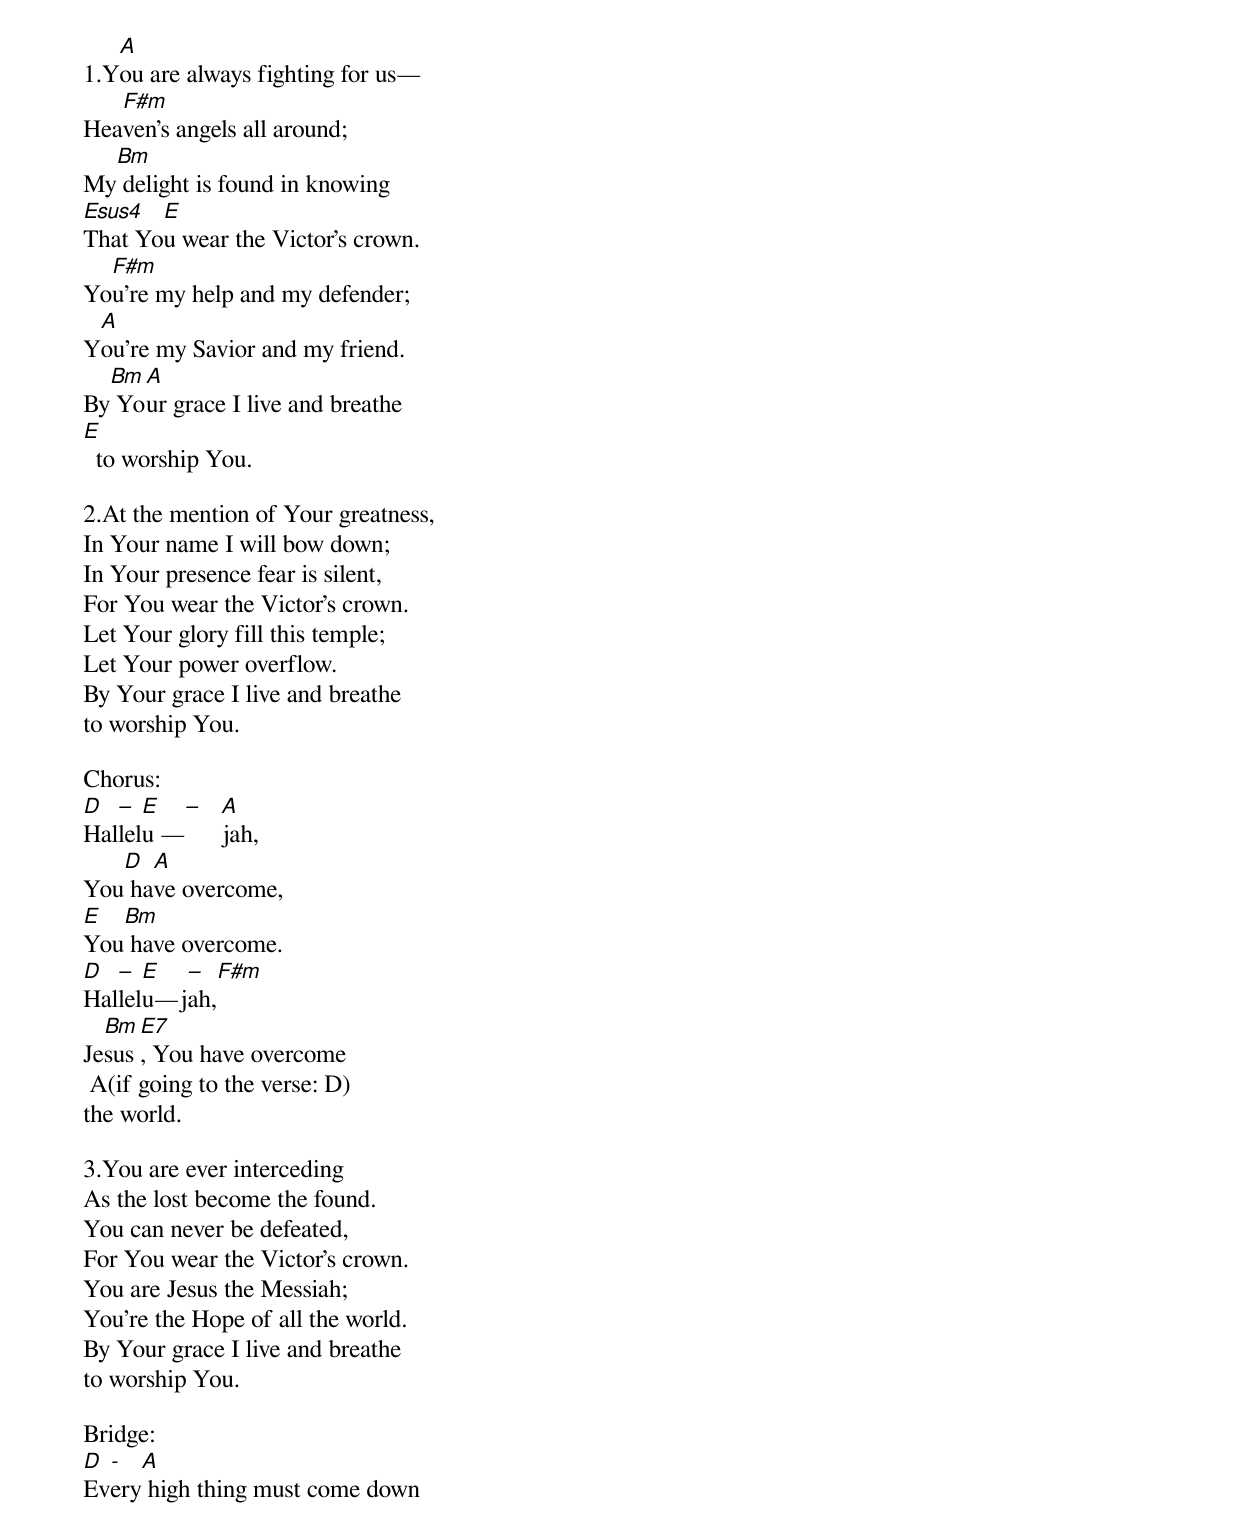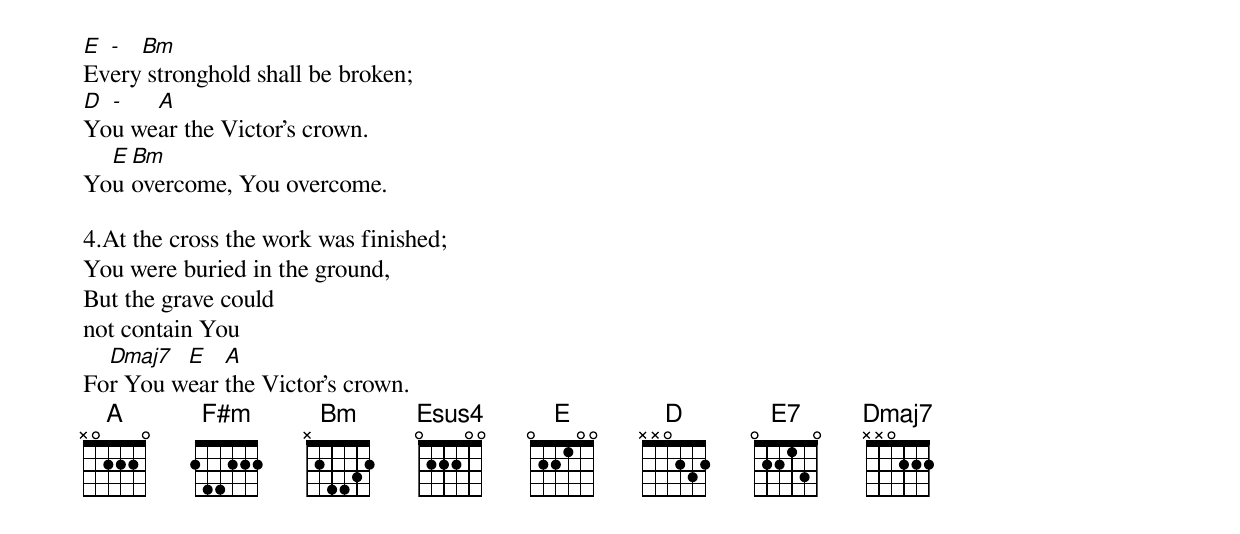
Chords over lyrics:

   A
1.You are always fighting for us—
   F#m
Heaven's angels all around;
  Bm
My delight is found in knowing
Esus4  E
That You wear the Victor's crown.
  F#m
You're my help and my defender;
 A
You're my Savior and my friend.
  Bm A
By Your grace I live and breathe
E
  to worship You.

2.At the mention of Your greatness,
In Your name I will bow down;
In Your presence fear is silent,
For You wear the Victor's crown.
Let Your glory fill this temple;
Let Your power overflow.
By Your grace I live and breathe
to worship You.

Chorus:
D  –  E  –  A
Hallelu —   jah,
   D  A
You have overcome,
E  Bm
You have overcome.
D  –  E  –  F#m
Hallelu—jah,
  Bm E7
Jesus, You have overcome
 A(if going to the verse: D)
the world.

3.You are ever interceding
As the lost become the found.
You can never be defeated,
For You wear the Victor's crown.
You are Jesus the Messiah;
You're the Hope of all the world.
By Your grace I live and breathe
to worship You.

Bridge:
D -  A
Every high thing must come down
E -  Bm
Every stronghold shall be broken;
D -   A
You wear the Victor's crown.
  E Bm
You overcome, You overcome.

4.At the cross the work was finished;
You were buried in the ground,
But the grave could
not contain You
  Dmaj7  E   A
For You wear the Victor's crown.
